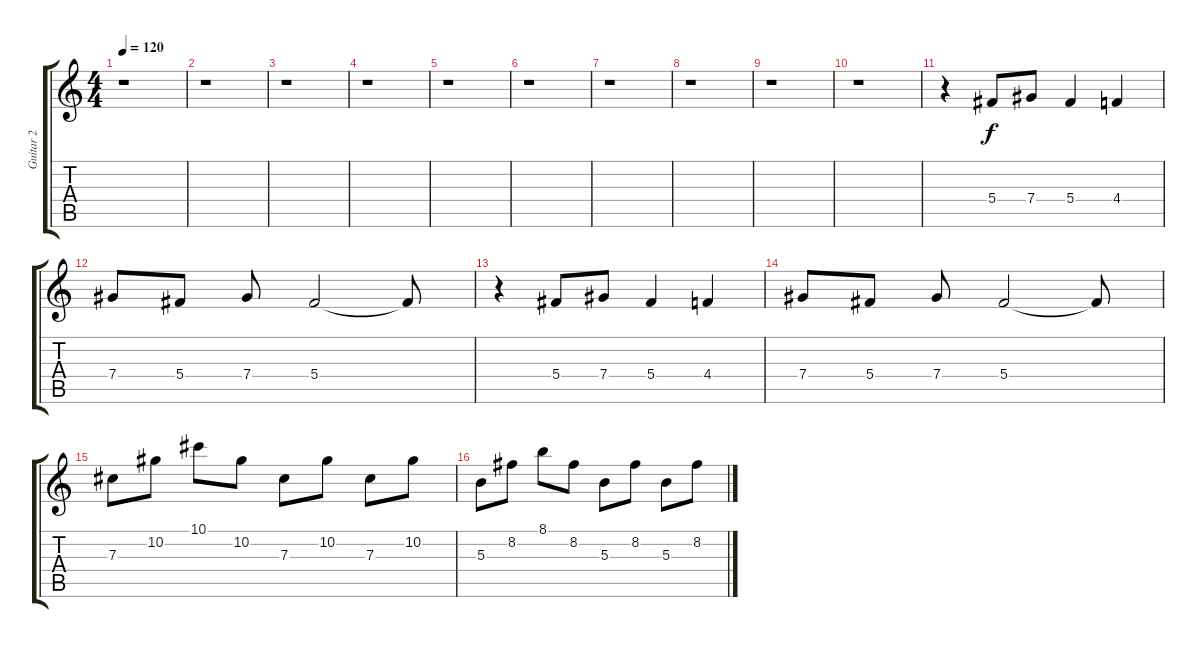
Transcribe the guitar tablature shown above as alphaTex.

\track ("Guitar 2" "Guitar 2") {instrument electricguitarclean}
\staff {score tabs}
\tuning (Eb4 Bb3 Gb3 Db3 Ab2 Eb2) {hide}
\ts (4 4)
\tempo 120
\clef g2
\ks c
r.1{dy f instrument electricguitarclean} |
r.1 |
r.1 |
r.1 |
r.1 |
r.1 |
r.1 |
r.1 |
r.1 |
r.1 |
r.4 5.4.8 7.4.8 5.4.4 4.4.4 |
7.4.8 5.4.8 7.4.8 5.4.2 5.4{t}.8 |
r.4 5.4.8 7.4.8 5.4.4 4.4.4 |
7.4.8 5.4.8 7.4.8 5.4.2 5.4{t}.8 |
7.3.8 10.2.8 10.1.8 10.2.8 7.3.8 10.2.8 7.3.8 10.2.8 |
5.3.8 8.2.8 8.1.8 8.2.8 5.3.8 8.2.8 5.3.8 8.2.8
